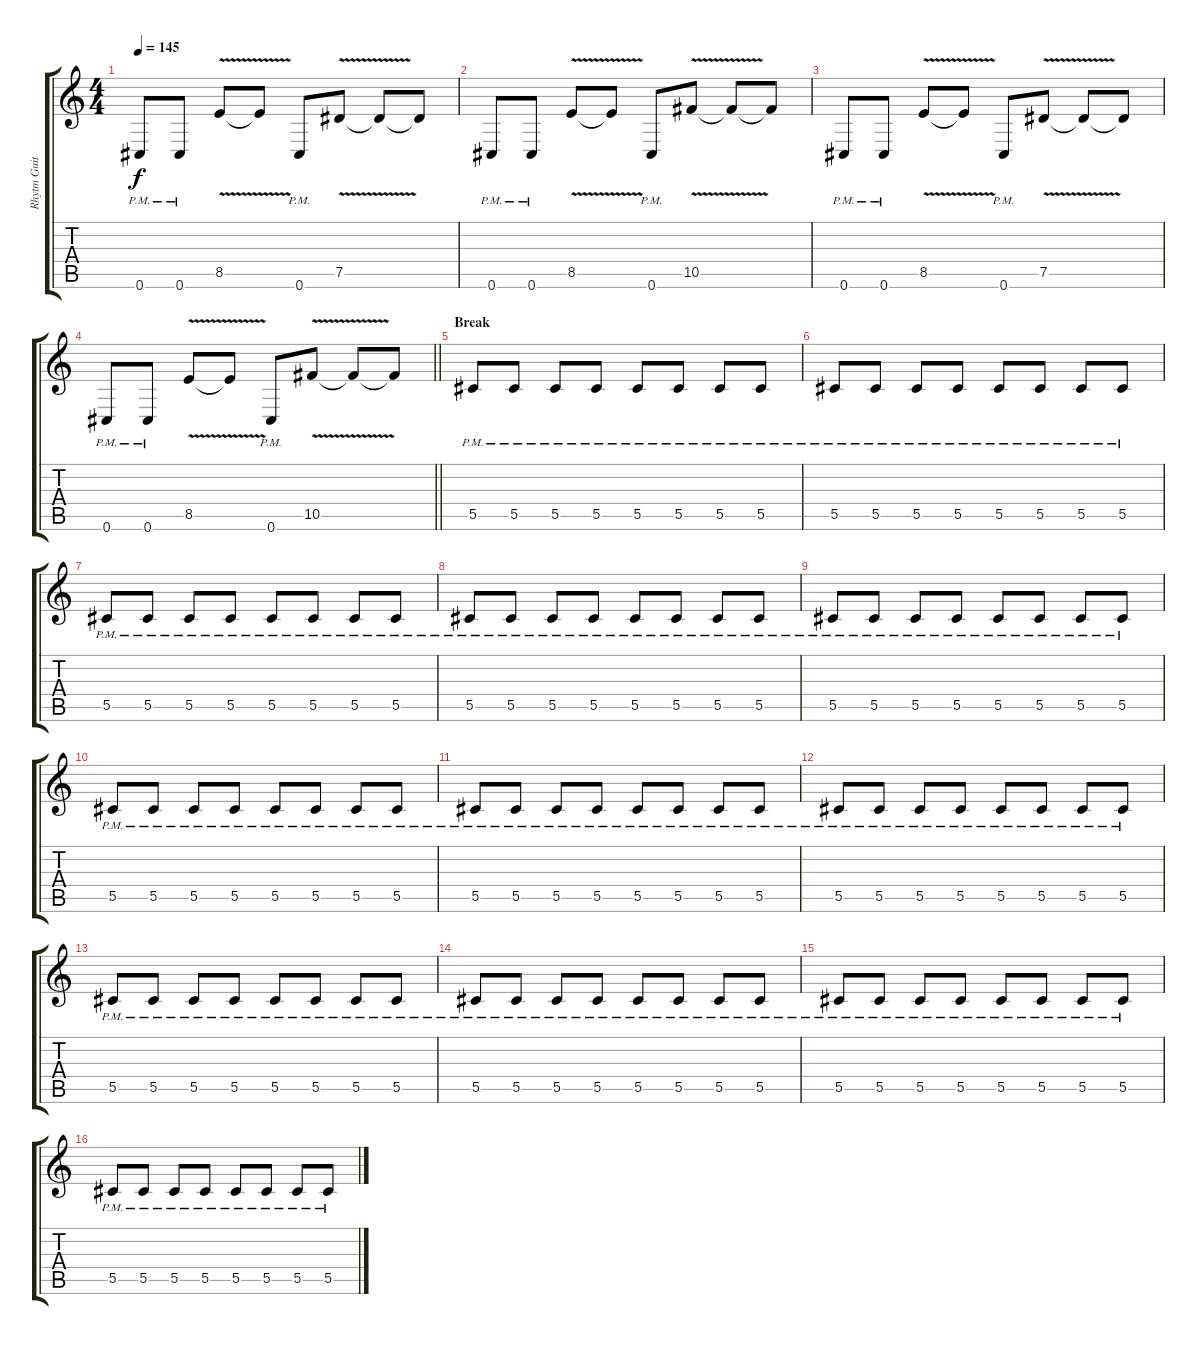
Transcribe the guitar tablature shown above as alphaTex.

\track ("Rhytm Guitar [L]" "Rhytm Guit") {instrument distortionguitar}
\staff {score tabs}
\tuning (Eb4 Bb3 Gb3 Db3 Ab2 Db2) {hide}
\ts (4 4)
\tempo 145
\clef g2
\ks c
0.6{pm}.8{dy f} 0.6{pm}.8 8.5{v}.8 8.5{t}.8 0.6{pm}.8 7.5{v}.8 7.5{t}.8 7.5{t}.8 |
0.6{pm}.8 0.6{pm}.8 8.5{v}.8 8.5{t}.8 0.6{pm}.8 10.5{v}.8 10.5{t}.8 10.5{t}.8 |
0.6{pm}.8 0.6{pm}.8 8.5{v}.8 8.5{t}.8 0.6{pm}.8 7.5{v}.8 7.5{t}.8 7.5{t}.8 |
\barLineRight lightlight
0.6{pm}.8 0.6{pm}.8 8.5{v}.8 8.5{t}.8 0.6{pm}.8 10.5{v}.8 10.5{t}.8 10.5{t}.8 |
\section ("" "Break")
5.5{pm}.8 5.5{pm}.8 5.5{pm}.8 5.5{pm}.8 5.5{pm}.8 5.5{pm}.8 5.5{pm}.8 5.5{pm}.8 |
5.5{pm}.8 5.5{pm}.8 5.5{pm}.8 5.5{pm}.8 5.5{pm}.8 5.5{pm}.8 5.5{pm}.8 5.5{pm}.8 |
5.5{pm}.8 5.5{pm}.8 5.5{pm}.8 5.5{pm}.8 5.5{pm}.8 5.5{pm}.8 5.5{pm}.8 5.5{pm}.8 |
5.5{pm}.8 5.5{pm}.8 5.5{pm}.8 5.5{pm}.8 5.5{pm}.8 5.5{pm}.8 5.5{pm}.8 5.5{pm}.8 |
5.5{pm}.8 5.5{pm}.8 5.5{pm}.8 5.5{pm}.8 5.5{pm}.8 5.5{pm}.8 5.5{pm}.8 5.5{pm}.8 |
5.5{pm}.8 5.5{pm}.8 5.5{pm}.8 5.5{pm}.8 5.5{pm}.8 5.5{pm}.8 5.5{pm}.8 5.5{pm}.8 |
5.5{pm}.8 5.5{pm}.8 5.5{pm}.8 5.5{pm}.8 5.5{pm}.8 5.5{pm}.8 5.5{pm}.8 5.5{pm}.8 |
5.5{pm}.8 5.5{pm}.8 5.5{pm}.8 5.5{pm}.8 5.5{pm}.8 5.5{pm}.8 5.5{pm}.8 5.5{pm}.8 |
5.5{pm}.8 5.5{pm}.8 5.5{pm}.8 5.5{pm}.8 5.5{pm}.8 5.5{pm}.8 5.5{pm}.8 5.5{pm}.8 |
5.5{pm}.8 5.5{pm}.8 5.5{pm}.8 5.5{pm}.8 5.5{pm}.8 5.5{pm}.8 5.5{pm}.8 5.5{pm}.8 |
5.5{pm}.8 5.5{pm}.8 5.5{pm}.8 5.5{pm}.8 5.5{pm}.8 5.5{pm}.8 5.5{pm}.8 5.5{pm}.8 |
5.5{pm}.8 5.5{pm}.8 5.5{pm}.8 5.5{pm}.8 5.5{pm}.8 5.5{pm}.8 5.5{pm}.8 5.5{pm}.8
